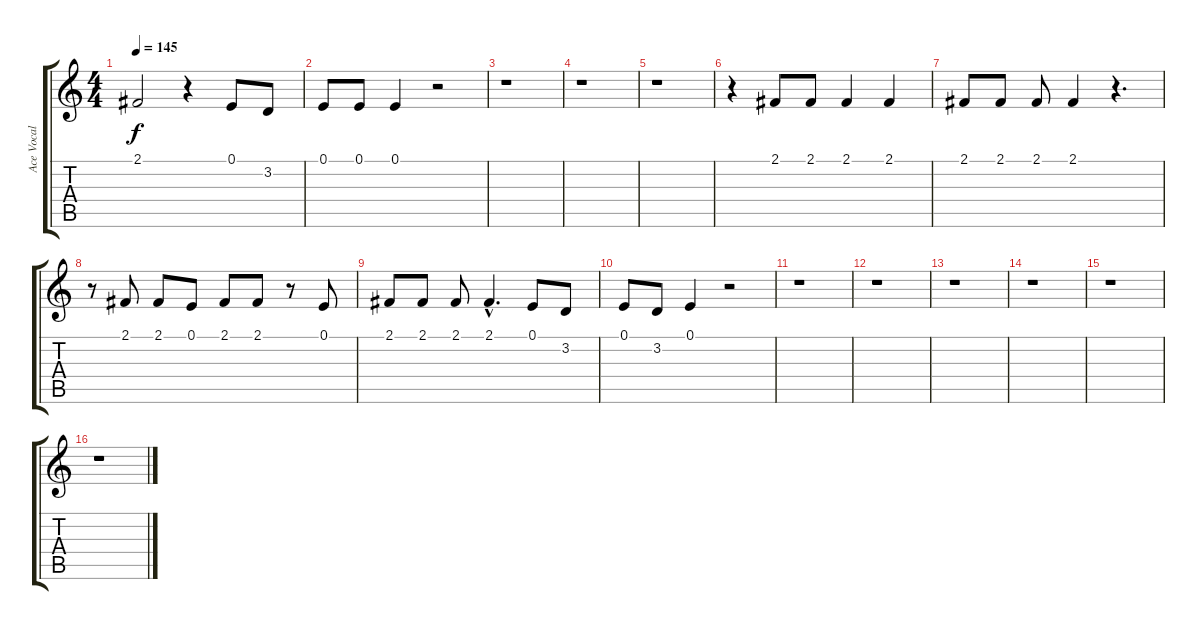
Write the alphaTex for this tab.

\track ("Ace Vocal" "Ace Vocal") {instrument lead2sawtooth}
\staff {score tabs}
\tuning (E4 B3 G3 D3 A2 E2) {hide}
\ts (4 4)
\tempo 145
\clef g2
\ks c
2.1{t}.2{dy f} r.4 0.1.8 3.2.8 |
0.1.8 0.1.8 0.1.4 r.2 |
r.1 |
r.1 |
r.1 |
r.4 2.1.8 2.1.8 2.1.4 2.1.4 |
2.1.8 2.1.8 2.1.8 2.1.4 r.4{d} |
r.8 2.1.8 2.1.8 0.1.8 2.1.8 2.1.8 r.8 0.1.8 |
2.1.8 2.1.8 2.1.8 2.1{hac}.4{d} 0.1.8 3.2.8 |
0.1.8 3.2.8 0.1.4 r.2 |
r.1 |
r.1 |
r.1 |
r.1 |
r.1 |
r.1
